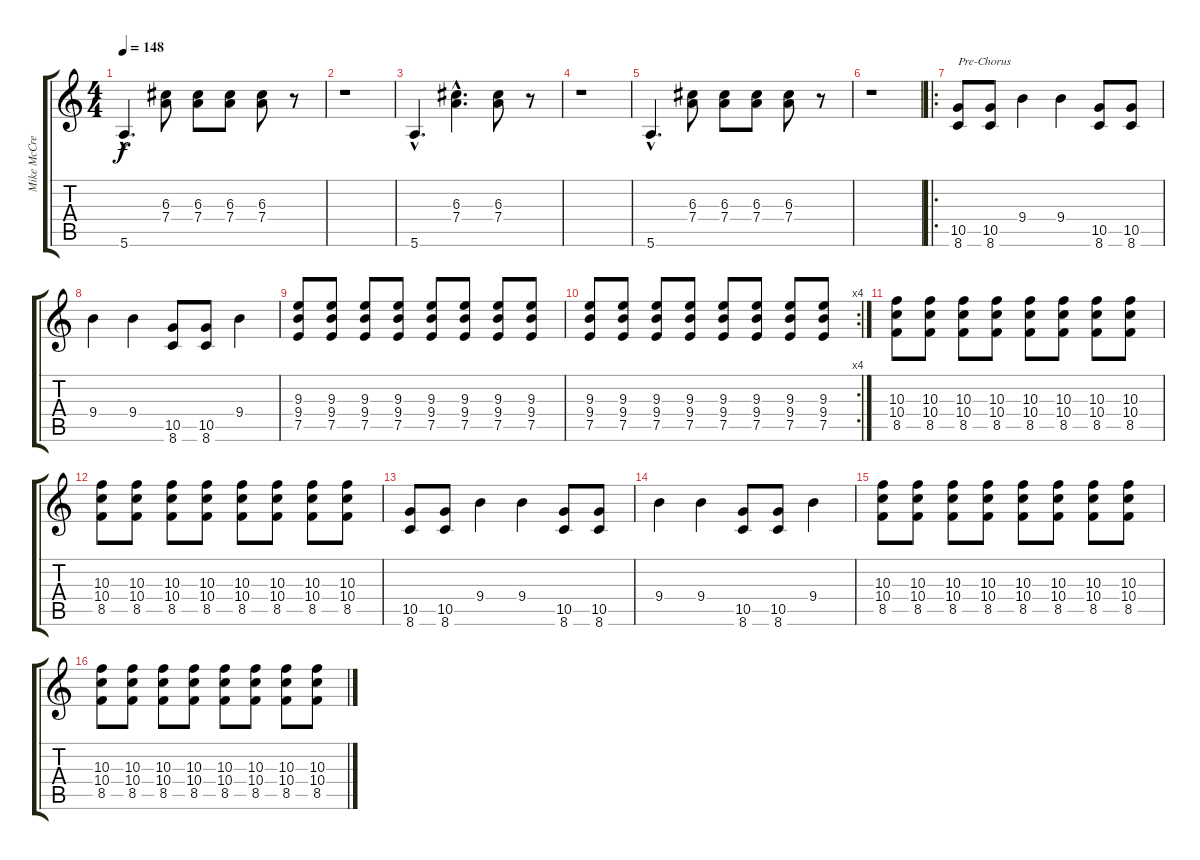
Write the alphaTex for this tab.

\track ("Mike McCready" "Mike McCre") {instrument distortionguitar}
\staff {score tabs}
\tuning (E4 B3 G3 D3 A2 E2) {hide}
\ts (4 4)
\tempo 148
\clef g2
\ks c
5.6{hac}.4{d dy f} (6.3 7.4).8 (6.3 7.4).8 (6.3 7.4).8 (6.3 7.4).8 r.8 |
r.1 |
5.6{hac}.4{d} (6.3{hac} 7.4{hac}).4{d} (6.3 7.4).8 r.8 |
r.1 |
5.6{hac}.4{d} (6.3 7.4).8 (6.3 7.4).8 (6.3 7.4).8 (6.3 7.4).8 r.8 |
r.1 |
\ro
(10.5 8.6).8{txt "Pre-Chorus"} (10.5 8.6).8 9.4.4 9.4.4 (10.5 8.6).8 (10.5 8.6).8 |
9.4.4 9.4.4 (10.5 8.6).8 (10.5 8.6).8 9.4.4 |
(9.3 9.4 7.5).8 (9.3 9.4 7.5).8 (9.3 9.4 7.5).8 (9.3 9.4 7.5).8 (9.3 9.4 7.5).8 (9.3 9.4 7.5).8 (9.3 9.4 7.5).8 (9.3 9.4 7.5).8 |
\rc 4
(9.3 9.4 7.5).8 (9.3 9.4 7.5).8 (9.3 9.4 7.5).8 (9.3 9.4 7.5).8 (9.3 9.4 7.5).8 (9.3 9.4 7.5).8 (9.3 9.4 7.5).8 (9.3 9.4 7.5).8 |
(10.3 10.4 8.5).8 (10.3 10.4 8.5).8 (10.3 10.4 8.5).8 (10.3 10.4 8.5).8 (10.3 10.4 8.5).8 (10.3 10.4 8.5).8 (10.3 10.4 8.5).8 (10.3 10.4 8.5).8 |
(10.3 10.4 8.5).8 (10.3 10.4 8.5).8 (10.3 10.4 8.5).8 (10.3 10.4 8.5).8 (10.3 10.4 8.5).8 (10.3 10.4 8.5).8 (10.3 10.4 8.5).8 (10.3 10.4 8.5).8 |
(10.5 8.6).8 (10.5 8.6).8 9.4.4 9.4.4 (10.5 8.6).8 (10.5 8.6).8 |
9.4.4 9.4.4 (10.5 8.6).8 (10.5 8.6).8 9.4.4 |
(10.3 10.4 8.5).8 (10.3 10.4 8.5).8 (10.3 10.4 8.5).8 (10.3 10.4 8.5).8 (10.3 10.4 8.5).8 (10.3 10.4 8.5).8 (10.3 10.4 8.5).8 (10.3 10.4 8.5).8 |
(10.3 10.4 8.5).8 (10.3 10.4 8.5).8 (10.3 10.4 8.5).8 (10.3 10.4 8.5).8 (10.3 10.4 8.5).8 (10.3 10.4 8.5).8 (10.3 10.4 8.5).8 (10.3 10.4 8.5).8
